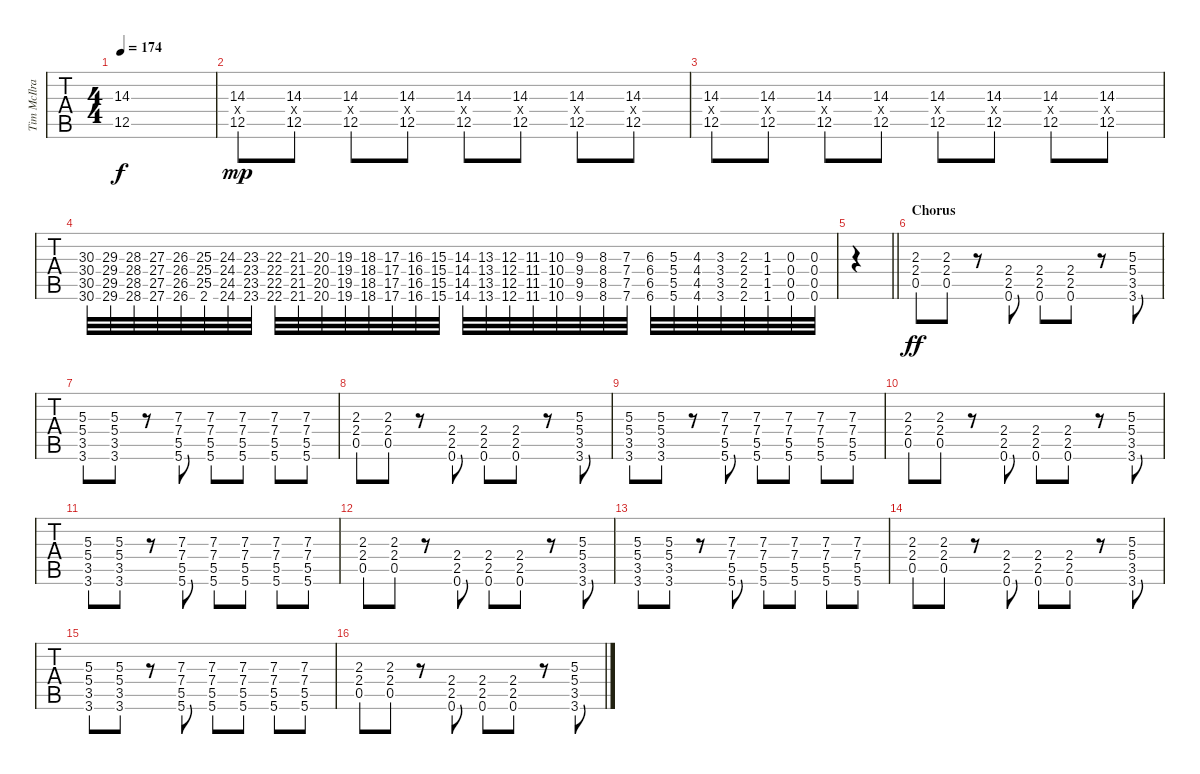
\track ("Tim McIlrath - Guitar One" "Tim McIlra") {instrument distortionguitar}
\staff {tabs}
\tuning (Eb4 Bb3 Gb3 Db3 Ab2 Eb2) {hide}
\ts (4 4)
\tempo 174
\clef g2
\ks c
(14.3{t} 12.5{t}).1{dy f} |
(14.3 12.4{x} 12.5).8{dy mp} (14.3 12.4{x} 12.5).8 (14.3 12.4{x} 12.5).8 (14.3 12.4{x} 12.5).8 (14.3 12.4{x} 12.5).8 (14.3 12.4{x} 12.5).8 (14.3 12.4{x} 12.5).8 (14.3 12.4{x} 12.5).8 |
(14.3 12.4{x} 12.5).8 (14.3 12.4{x} 12.5).8 (14.3 12.4{x} 12.5).8 (14.3 12.4{x} 12.5).8 (14.3 12.4{x} 12.5).8 (14.3 12.4{x} 12.5).8 (14.3 12.4{x} 12.5).8 (14.3 12.4{x} 12.5).8 |
(30.3 30.4 30.5 30.6).32 (29.3 29.4 29.5 29.6).32 (28.3 28.4 28.5 28.6).32 (27.3 27.4 27.5 27.6).32 (26.3 26.4 26.5 26.6).32 (25.3 25.4 25.5 2.6).32 (24.3 24.4 24.5 24.6).32 (23.3 23.4 23.5 23.6).32 (22.3 22.4 22.5 22.6).32 (21.3 21.4 21.5 21.6).32 (20.3 20.4 20.5 20.6).32 (19.3 19.4 19.5 19.6).32 (18.3 18.4 18.5 18.6).32 (17.3 17.4 17.5 17.6).32 (16.3 16.4 16.5 16.6).32 (15.3 15.4 15.5 15.6).32 (14.3 14.4 14.5 14.6).32 (13.3 13.4 13.5 13.6).32 (12.3 12.4 12.5 12.6).32 (11.3 11.4 11.5 11.6).32 (10.3 10.4 10.5 10.6).32 (9.3 9.4 9.5 9.6).32 (8.3 8.4 8.5 8.6).32 (7.3 7.4 7.5 7.6).32 (6.3 6.4 6.5 6.6).32 (5.3 5.4 5.5 5.6).32 (4.3 4.4 4.5 4.6).32 (3.3 3.4 3.5 3.6).32 (2.3 2.4 2.5 2.6).32 (1.3 1.4 1.5 1.6).32 (0.3 0.4 0.5 0.6).32 (0.3 0.4 0.5 0.6).32 |
\barLineRight lightlight
|
\section ("" "Chorus")
(2.3 2.4 0.5).8{dy ff} (2.3 2.4 0.5).8 r.8 (2.4 2.5 0.6).8 (2.4 2.5 0.6).8 (2.4 2.5 0.6).8 r.8 (5.3 5.4 3.5 3.6).8 |
(5.3 5.4 3.5 3.6).8 (5.3 5.4 3.5 3.6).8 r.8 (7.3 7.4 5.5 5.6).8 (7.3 7.4 5.5 5.6).8 (7.3 7.4 5.5 5.6).8 (7.3 7.4 5.5 5.6).8 (7.3 7.4 5.5 5.6).8 |
(2.3 2.4 0.5).8 (2.3 2.4 0.5).8 r.8 (2.4 2.5 0.6).8 (2.4 2.5 0.6).8 (2.4 2.5 0.6).8 r.8 (5.3 5.4 3.5 3.6).8 |
(5.3 5.4 3.5 3.6).8 (5.3 5.4 3.5 3.6).8 r.8 (7.3 7.4 5.5 5.6).8 (7.3 7.4 5.5 5.6).8 (7.3 7.4 5.5 5.6).8 (7.3 7.4 5.5 5.6).8 (7.3 7.4 5.5 5.6).8 |
(2.3 2.4 0.5).8 (2.3 2.4 0.5).8 r.8 (2.4 2.5 0.6).8 (2.4 2.5 0.6).8 (2.4 2.5 0.6).8 r.8 (5.3 5.4 3.5 3.6).8 |
(5.3 5.4 3.5 3.6).8 (5.3 5.4 3.5 3.6).8 r.8 (7.3 7.4 5.5 5.6).8 (7.3 7.4 5.5 5.6).8 (7.3 7.4 5.5 5.6).8 (7.3 7.4 5.5 5.6).8 (7.3 7.4 5.5 5.6).8 |
(2.3 2.4 0.5).8 (2.3 2.4 0.5).8 r.8 (2.4 2.5 0.6).8 (2.4 2.5 0.6).8 (2.4 2.5 0.6).8 r.8 (5.3 5.4 3.5 3.6).8 |
(5.3 5.4 3.5 3.6).8 (5.3 5.4 3.5 3.6).8 r.8 (7.3 7.4 5.5 5.6).8 (7.3 7.4 5.5 5.6).8 (7.3 7.4 5.5 5.6).8 (7.3 7.4 5.5 5.6).8 (7.3 7.4 5.5 5.6).8 |
(2.3 2.4 0.5).8 (2.3 2.4 0.5).8 r.8 (2.4 2.5 0.6).8 (2.4 2.5 0.6).8 (2.4 2.5 0.6).8 r.8 (5.3 5.4 3.5 3.6).8 |
(5.3 5.4 3.5 3.6).8 (5.3 5.4 3.5 3.6).8 r.8 (7.3 7.4 5.5 5.6).8 (7.3 7.4 5.5 5.6).8 (7.3 7.4 5.5 5.6).8 (7.3 7.4 5.5 5.6).8 (7.3 7.4 5.5 5.6).8 |
(2.3 2.4 0.5).8 (2.3 2.4 0.5).8 r.8 (2.4 2.5 0.6).8 (2.4 2.5 0.6).8 (2.4 2.5 0.6).8 r.8 (5.3 5.4 3.5 3.6).8
